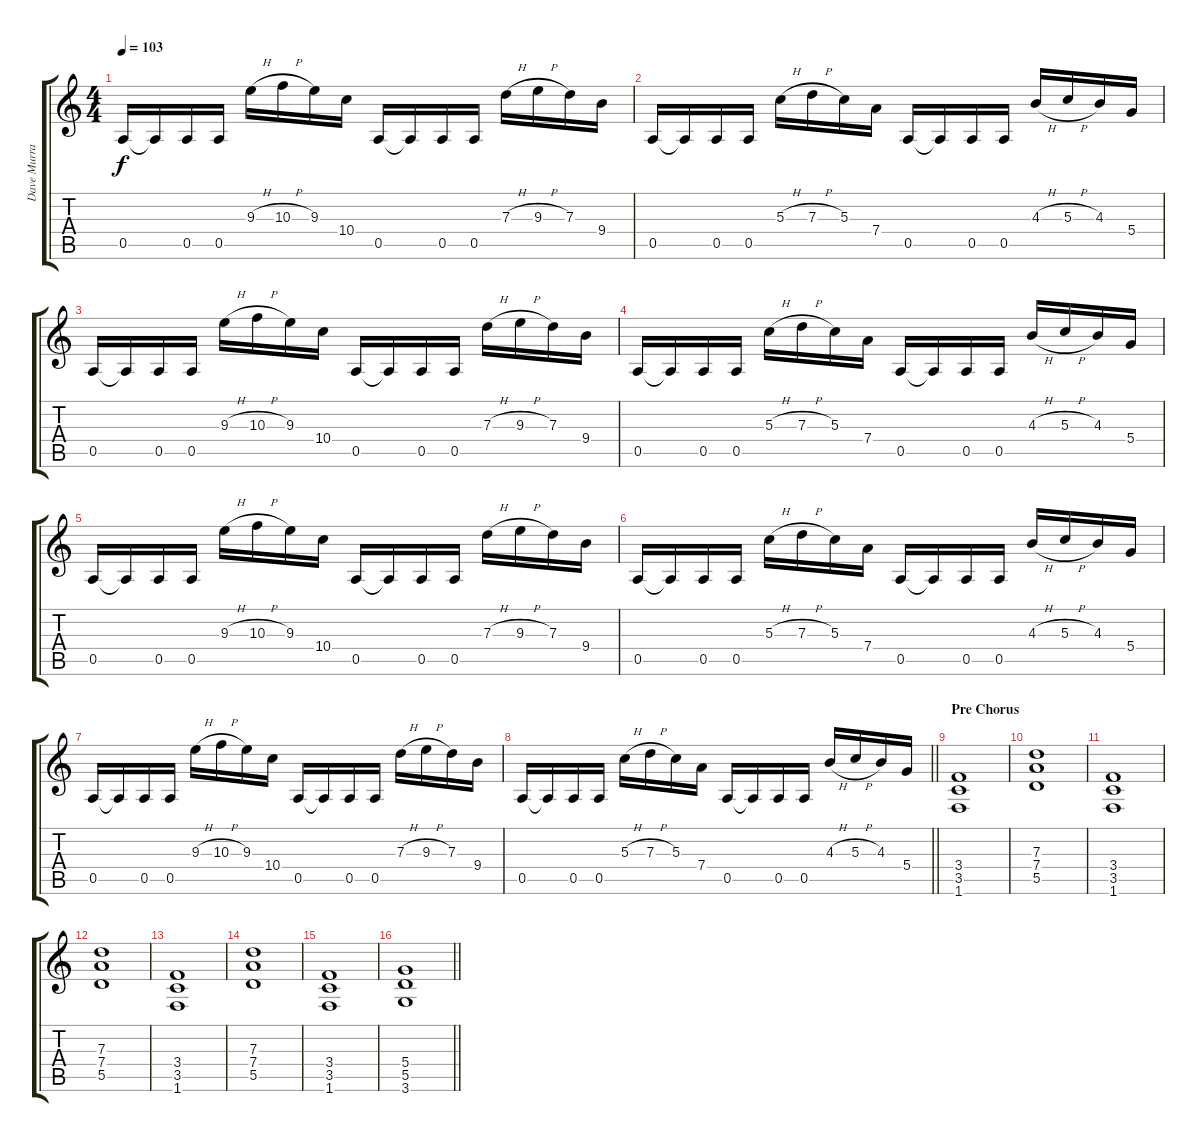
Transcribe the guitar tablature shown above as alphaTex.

\track ("Dave Murray" "Dave Murra") {instrument distortionguitar}
\staff {score tabs}
\tuning (E4 B3 G3 D3 A2 E2) {hide}
\ts (4 4)
\tempo 103
\clef g2
\ks c
0.5.16{dy f} 0.5{t}.16 0.5.16 0.5.16 9.3{h}.16 10.3{h}.16 9.3.16 10.4.16 0.5.16 0.5{t}.16 0.5.16 0.5.16 7.3{h}.16 9.3{h}.16 7.3.16 9.4.16 |
0.5.16 0.5{t}.16 0.5.16 0.5.16 5.3{h}.16 7.3{h}.16 5.3.16 7.4.16 0.5.16 0.5{t}.16 0.5.16 0.5.16 4.3{h}.16 5.3{h}.16 4.3.16 5.4.16 |
0.5.16 0.5{t}.16 0.5.16 0.5.16 9.3{h}.16 10.3{h}.16 9.3.16 10.4.16 0.5.16 0.5{t}.16 0.5.16 0.5.16 7.3{h}.16 9.3{h}.16 7.3.16 9.4.16 |
0.5.16 0.5{t}.16 0.5.16 0.5.16 5.3{h}.16 7.3{h}.16 5.3.16 7.4.16 0.5.16 0.5{t}.16 0.5.16 0.5.16 4.3{h}.16 5.3{h}.16 4.3.16 5.4.16 |
0.5.16 0.5{t}.16 0.5.16 0.5.16 9.3{h}.16 10.3{h}.16 9.3.16 10.4.16 0.5.16 0.5{t}.16 0.5.16 0.5.16 7.3{h}.16 9.3{h}.16 7.3.16 9.4.16 |
0.5.16 0.5{t}.16 0.5.16 0.5.16 5.3{h}.16 7.3{h}.16 5.3.16 7.4.16 0.5.16 0.5{t}.16 0.5.16 0.5.16 4.3{h}.16 5.3{h}.16 4.3.16 5.4.16 |
0.5.16 0.5{t}.16 0.5.16 0.5.16 9.3{h}.16 10.3{h}.16 9.3.16 10.4.16 0.5.16 0.5{t}.16 0.5.16 0.5.16 7.3{h}.16 9.3{h}.16 7.3.16 9.4.16 |
\barLineRight lightlight
0.5.16 0.5{t}.16 0.5.16 0.5.16 5.3{h}.16 7.3{h}.16 5.3.16 7.4.16 0.5.16 0.5{t}.16 0.5.16 0.5.16 4.3{h}.16 5.3{h}.16 4.3.16 5.4.16 |
\section ("" "Pre Chorus")
(3.4 3.5 1.6).1{instrument distortionguitar} |
(7.3 7.4 5.5).1 |
(3.4 3.5 1.6).1 |
(7.3 7.4 5.5).1 |
(3.4 3.5 1.6).1 |
(7.3 7.4 5.5).1 |
(3.4 3.5 1.6).1 |
\barLineRight lightlight
(5.4 5.5 3.6).1
